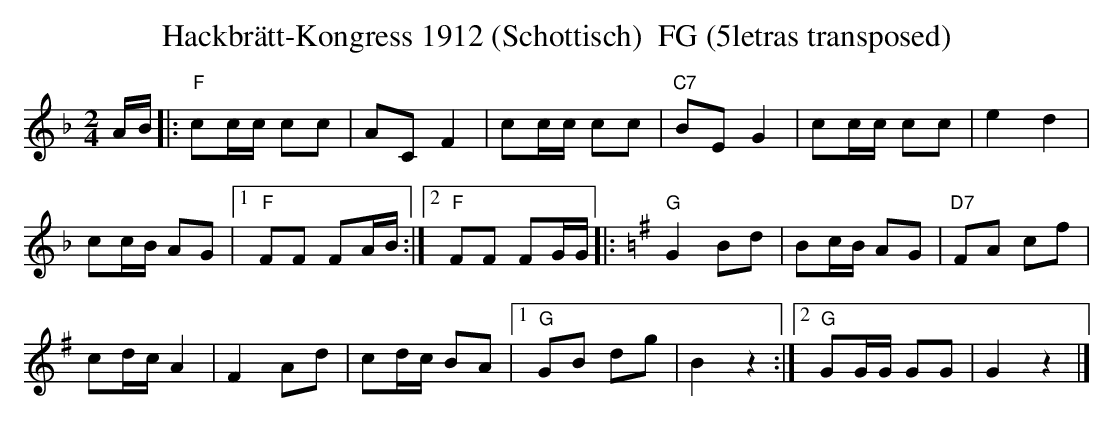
X:1
T: Hackbr\"att-Kongress 1912 (Schottisch)  FG (5letras transposed)
M:2/4
L:1/16
K:F transpose=3 %%MIDI gchordon
AB |: "F"c2cc c2c2 | A2C2F4 | c2cc c2c2 | "C7"B2E2G4 | c2cc c2c2 | e4d4 |
c2cB A2G2 |1 "F"F2F2 F2AB :|2  "F"F2F2 F2GG |: [K:G] "G"G4B2d2 | B2cB A2G2 | "D7"F2A2 c2f2 |
c2dcA4 | F4A2d2 | c2dc B2A2 |1 "G"G2B2 d2g2 | B4z4 :|2 "G"G2GG G2G2 | G4z4 |]
